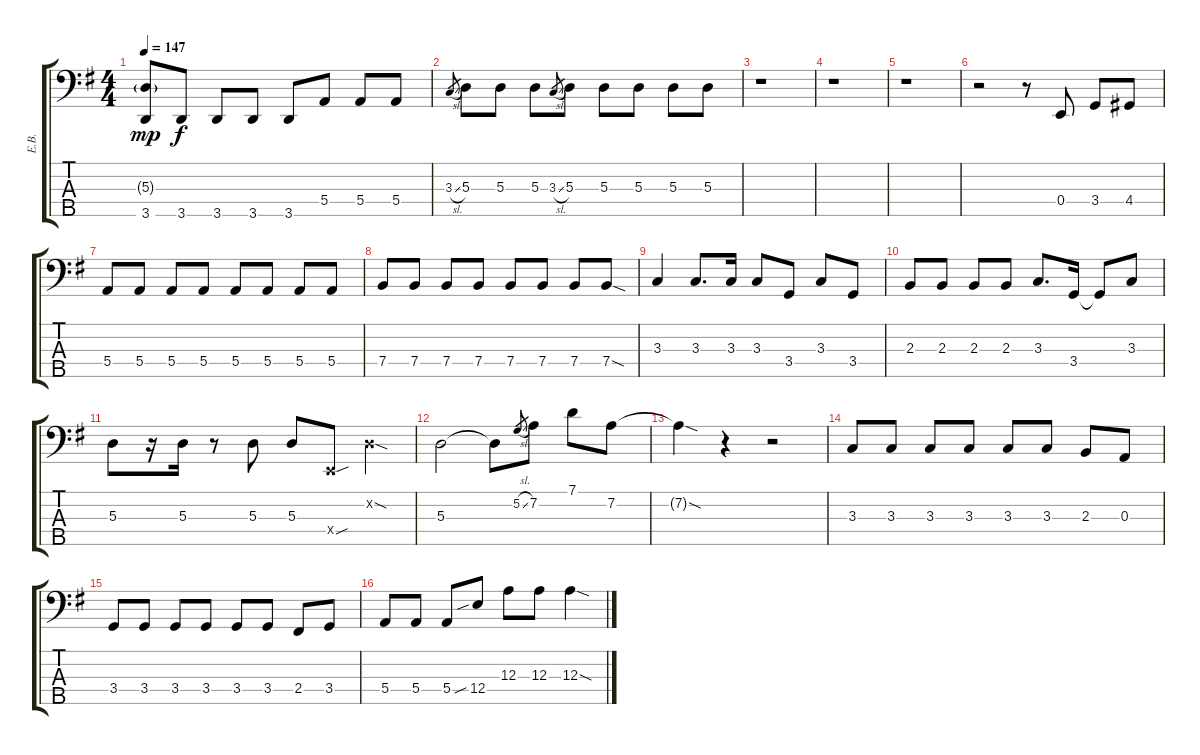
\track ("E.B." "E.B.") {instrument electricbassfinger}
\staff {score tabs}
\tuning (G2 D2 A1 E1 B0) {hide}
\ts (4 4)
\tempo 147
\clef f4
\ks eminor
(5.3{g} 3.5).8{dy mp} 3.5.8{dy f} 3.5.8 3.5.8 3.5.8 5.4.8 5.4.8 5.4.8 |
3.3{sl}.8{gr} 5.3.8 5.3.8 5.3.8 3.3{sl}.8{gr} 5.3.8 5.3.8 5.3.8 5.3.8 5.3.8 |
r.1 |
r.1 |
r.1 |
r.2 r.8 0.4.8 3.4.8 4.4.8 |
5.4.8 5.4.8 5.4.8 5.4.8 5.4.8 5.4.8 5.4.8 5.4.8 |
7.4.8 7.4.8 7.4.8 7.4.8 7.4.8 7.4.8 7.4.8 7.4{sod}.8 |
3.3.4 3.3.8{d} 3.3.16 3.3.8 3.4.8 3.3.8 3.4.8 |
2.3.8 2.3.8 2.3.8 2.3.8 3.3.8{d} 3.4.16 3.4{t}.8 3.3.8 |
5.3.8 r.16 5.3.16 r.8 5.3.8 5.3.8 0.4{sou x}.8 0.2{sod x}.4 |
5.3.2 5.3{t}.8 5.2{sl}.8{gr} 7.2.8 7.1.8 7.2.8 |
7.2{sod t}.4 r.4 r.2 |
3.3.8 3.3.8 3.3.8 3.3.8 3.3.8 3.3.8 2.3.8 0.3.8 |
3.4.8 3.4.8 3.4.8 3.4.8 3.4.8 3.4.8 2.4.8 3.4.8 |
5.4.8 5.4.8 5.4.8 12.4{sib}.8 12.3.8 12.3.8 12.3{sod}.4
